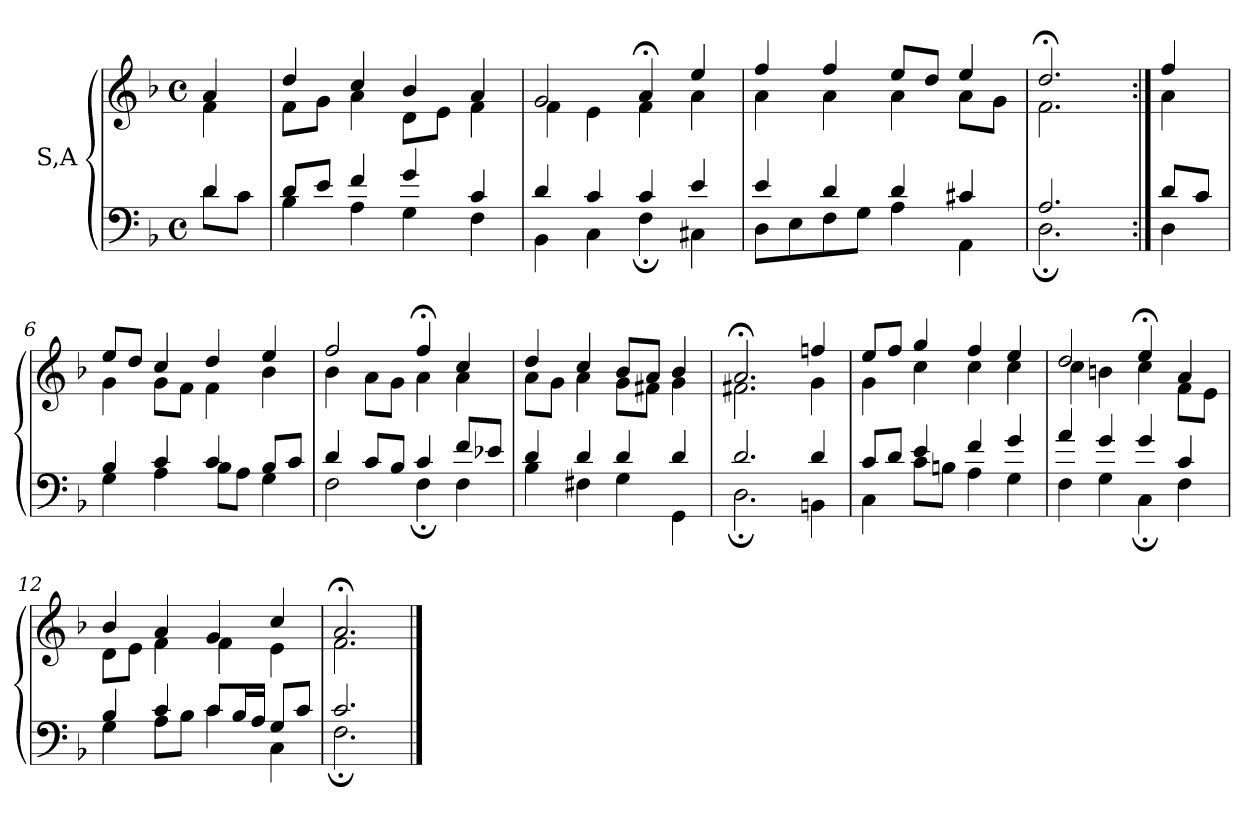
**kern	**kern
*part1	*part1
*staff2	*staff1
*I"S,A	*
!!LO:LB:g=z
*clefF4	*clefG2
*k[b-]	*k[b-]
*M4/4	*M4/4
*met(c)	*met(c)
=	=
*^	*^
4d	8dL	4a	4f
.	8cJ	.	.
=1	=1	=1	=1
8dL	4B-	4dd	8fL
8eJ	.	.	8gJ
4f	4A	4cc	4a
4g	4G	4b-	8dL
.	.	.	8eJ
4c	4F	4a	4f
=2	=2	=2	=2
4d	4BB-	2g	4f
4c	4C	.	4e
4c	4F;	4a;<	4f
4e	4C#X	4ee	4a
=3	=3	=3	=3
4e	8DL	4ff	4a
.	8E	.	.
4d	8F	4ff	4a
.	8GJ	.	.
4d	4A	8eeL	4a
.	.	8ddJ	.
4c#X	4AA	4ee	8aL
.	.	.	8gJ
=1051	=1051	=1051	=1051
2.A	2.D;	2.dd;<	2.f
!!LO:PB:g=z	!!
=1052:|!	=1052:|!	=1052:|!	=1052:|!
8dL	4D	4ff	4a
8cJ	.	.	.
=6	=6	=6	=6
4B-	4G	8eeL	4g
.	.	8ddJ	.
4c	4A	4cc	8gL
.	.	.	8fJ
4c	8B-L	4dd	4f
.	8AJ	.	.
8B-L	4G	4ee	4b-
8cJ	.	.	.
=7	=7	=7	=7
4d	2F	2ff	4b-
8cL	.	.	8aL
8B-J	.	.	8gJ
4c	4F;	4ff;<	4a
8fL	4F	4cc	4a
8e-XJ	.	.	.
=8	=8	=8	=8
4d	4B-	4dd	8aL
.	.	.	8gJ
4d	4F#X	4cc	4a
4d	4G	8b-L	8gL
.	.	8aJ	8f#XJ
4d	4GG	4b-	4g
=9	=9	=9	=9
2.d	2.D;	2.a;<	2.f#X
4d	4BBn	4ffn	4g
!!LO:LB:g=z	!!
=10	=10	=10	=10
8cL	4C	8eeL	4g
8dJ	.	8ffJ	.
4e	8cL	4gg	4cc
.	8BnJ	.	.
4f	4A	4ff	4cc
4g	4G	4ee	4cc
=11	=11	=11	=11
4a	4F	2dd	4cc
4g	4G	.	4bn
4g	4C;	4ee;<	4cc
4c	4F	4a	8fL
.	.	.	8eJ
=12	=12	=12	=12
4B-	4G	4b-	8dL
.	.	.	8eJ
4c	8AL	4a	4f
.	8B-J	.	.
8cL	4c	4g	4f
16B-L	.	.	.
16AJJ	.	.	.
8GL	4C	4cc	4e
8cJ	.	.	.
=13	=13	=13	=13
2.c	2.F;	2.a;<	2.f
*v	*v	*	*
*	*v	*v
==	==
*-	*-
